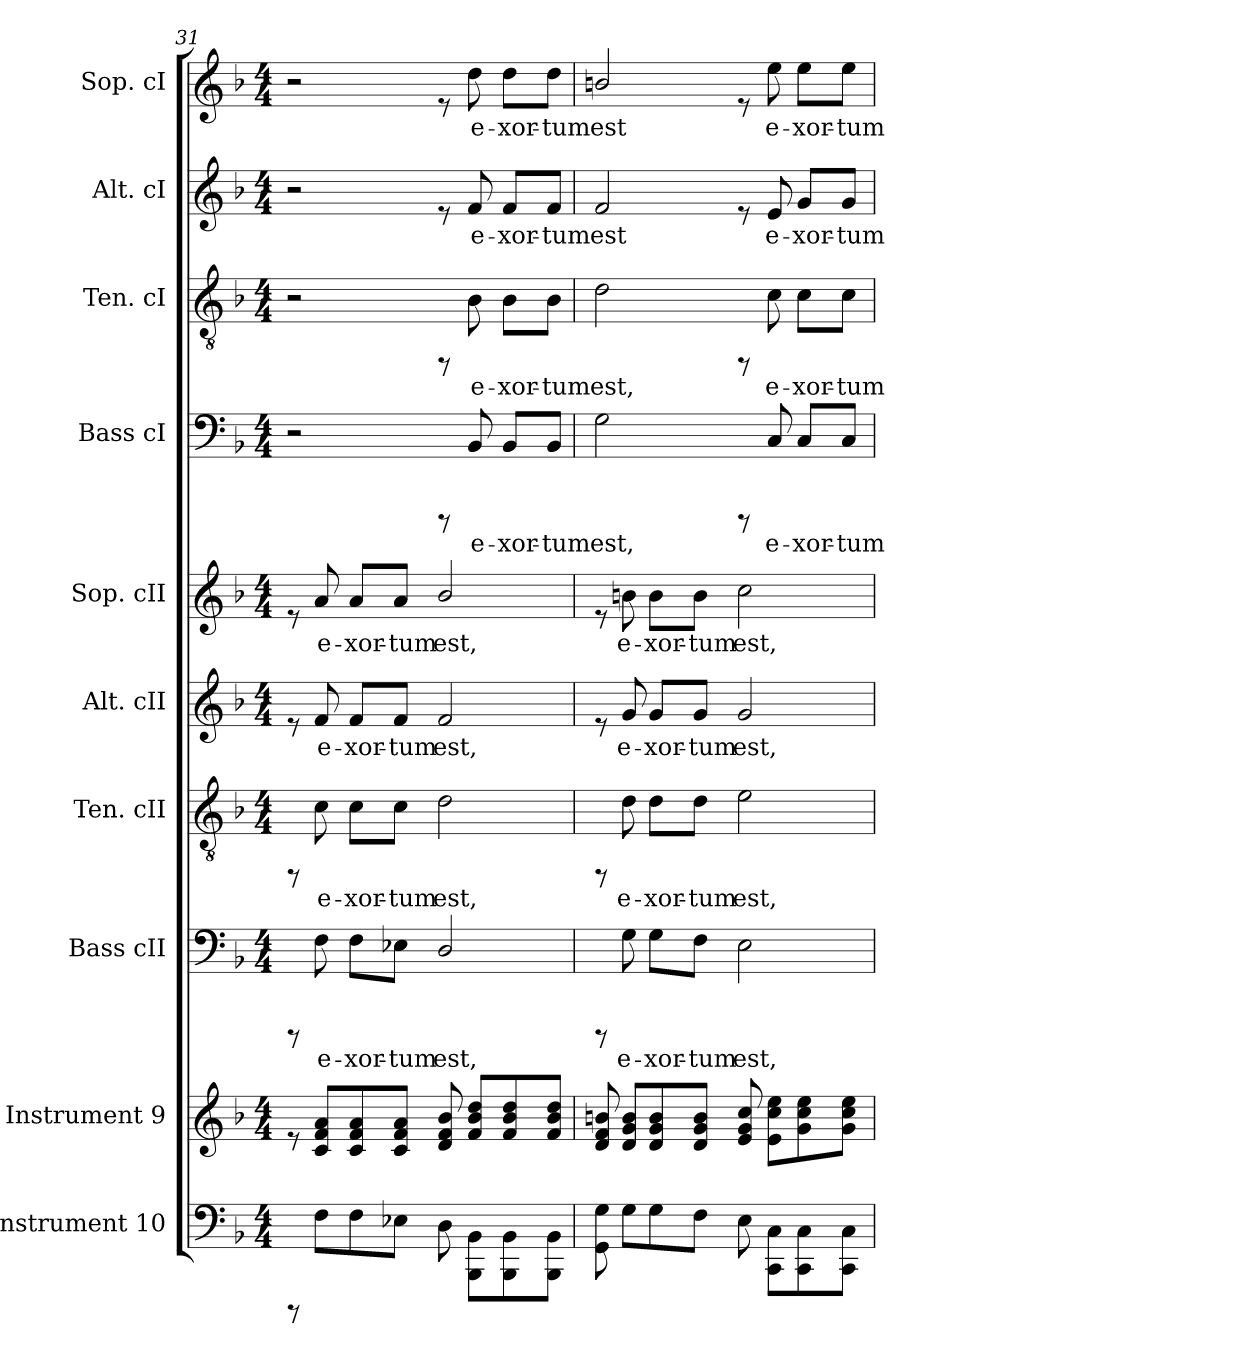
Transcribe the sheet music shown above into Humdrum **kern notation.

**kern	**kern	**kern	**text	**kern	**text	**kern	**text	**kern	**text	**kern	**text	**kern	**text	**kern	**text	**kern	**text
*part10	*part9	*part8	*part8	*part7	*part7	*part6	*part6	*part5	*part5	*part4	*part4	*part3	*part3	*part2	*part2	*part1	*part1
*staff10	*staff9	*staff8	*staff8	*staff7	*staff7	*staff6	*staff6	*staff5	*staff5	*staff4	*staff4	*staff3	*staff3	*staff2	*staff2	*staff1	*staff1
*I"Instrument 10	*I"Instrument 9	*I"Bass cII	*	*I"Ten. cII	*	*I"Alt. cII	*	*I"Sop. cII	*	*I"Bass cI	*	*I"Ten. cI	*	*I"Alt. cI	*	*I"Sop. cI	*
*	*	*I'Bass cII	*	*I'Ten. cII	*	*I'Alt. cII	*	*I'Sop. cII	*	*I'Bass cI	*	*I'Ten. cI	*	*I'Alt. cI	*	*I'Sop. cI	*
*clefF4	*clefG2	*clefF4	*	*clefGv2	*	*clefG2	*	*clefG2	*	*clefF4	*	*clefGv2	*	*clefG2	*	*clefG2	*
*k[b-]	*k[b-]	*k[b-]	*	*k[b-]	*	*k[b-]	*	*k[b-]	*	*k[b-]	*	*k[b-]	*	*k[b-]	*	*k[b-]	*
*F:	*F:	*F:	*	*F:	*	*F:	*	*F:	*	*F:	*	*F:	*	*F:	*	*F:	*
*M4/4	*M4/4	*M4/4	*	*M4/4	*	*M4/4	*	*M4/4	*	*M4/4	*	*M4/4	*	*M4/4	*	*M4/4	*
=31	=31	=31	=31	=31	=31	=31	=31	=31	=31	=31	=31	=31	=31	=31	=31	=31	=31
8rAAAA	8rd	8rAAAA	.	8rDD	.	8rd	.	8rd	.	2r	.	2r	.	2r	.	2r	.
!	!	!	!LO:LY:b:rj	!	!LO:LY:b:rj	!	!LO:LY:b:rj	!	!LO:LY:b:rj	!	!	!	!	!	!	!	!
8F\L	8a/ 8f/ 8c/L	8F\	e-	8c\	e-	8f/	e-	8a/	e-	.	.	.	.	.	.	.	.
!	!	!	!LO:LY:b:rj	!	!LO:LY:b:rj	!	!LO:LY:b:rj	!	!LO:LY:b:rj	!	!	!	!	!	!	!	!
8F\	8a/ 8f/ 8c/	8F\L	-xor-	8c\L	-xor-	8f/L	-xor-	8a/L	-xor-	.	.	.	.	.	.	.	.
!	!	!	!LO:LY:b:rj	!	!LO:LY:b:rj	!	!LO:LY:b:rj	!	!LO:LY:b:rj	!	!	!	!	!	!	!	!
8E-X\J	8a/ 8f/ 8c/J	8E-X\J	-tum	8c\J	-tum	8f/J	-tum	8a/J	-tum	.	.	.	.	.	.	.	.
!	!	!	!LO:LY:b:rj	!	!LO:LY:b:rj	!	!LO:LY:b:rj	!	!LO:LY:b:rj	!	!	!	!	!	!	!	!
8D\	8b-/ 8f/ 8d/	2D/	est,	2d\	est,	2f/	est,	2b-/	est,	8rAAAA	.	8rDD	.	8rd	.	8rd	.
!	!	!	!	!	!	!	!	!	!	!	!LO:LY:b:rj	!	!LO:LY:b:rj	!	!LO:LY:b:rj	!	!LO:LY:b:rj
8BB-\ 8BBB-\L	8dd/ 8b-/ 8f/L	.	.	.	.	.	.	.	.	8BB-/	e-	8B-\	e-	8f/	e-	8dd\	e-
!	!	!	!	!	!	!	!	!	!	!	!LO:LY:b:rj	!	!LO:LY:b:rj	!	!LO:LY:b:rj	!	!LO:LY:b:rj
8BB-\ 8BBB-\	8dd/ 8b-/ 8f/	.	.	.	.	.	.	.	.	8BB-/L	-xor-	8B-\L	-xor-	8f/L	-xor-	8dd\L	-xor-
!	!	!	!	!	!	!	!	!	!	!	!LO:LY:b:rj	!	!LO:LY:b:rj	!	!LO:LY:b:rj	!	!LO:LY:b:rj
8BBB-\ 8BB-\J	8dd/ 8b-/ 8f/J	.	.	.	.	.	.	.	.	8BB-/J	-tum	8B-\J	-tum	8f/J	-tum	8dd\J	-tum
!!LO:PB:g=z
=32	=32	=32	=32	=32	=32	=32	=32	=32	=32	=32	=32	=32	=32	=32	=32	=32	=32
!	!	!	!	!	!	!	!	!	!	!	!LO:LY:b:rj	!	!LO:LY:b:rj	!	!LO:LY:b:rj	!	!LO:LY:b:rj
8GG\ 8G\	8f/ 8d/ 8bn/	8rAAAA	.	8rDD	.	8rd	.	8rd	.	2G\	est,	2d\	est,	2f/	est	2bn/	est
!	!	!	!LO:LY:b:rj	!	!LO:LY:b:rj	!	!LO:LY:b:rj	!	!LO:LY:b:rj	!	!	!	!	!	!	!	!
8G\L	8b/ 8g/ 8d/L	8G\	e-	8d\	e-	8g/	e-	8bn\	e-	.	.	.	.	.	.	.	.
!	!	!	!LO:LY:b:rj	!	!LO:LY:b:rj	!	!LO:LY:b:rj	!	!LO:LY:b:rj	!	!	!	!	!	!	!	!
8G\	8b/ 8g/ 8d/	8G\L	-xor-	8d\L	-xor-	8g/L	-xor-	8b\L	-xor-	.	.	.	.	.	.	.	.
!	!	!	!LO:LY:b:rj	!	!LO:LY:b:rj	!	!LO:LY:b:rj	!	!LO:LY:b:rj	!	!	!	!	!	!	!	!
8F\J	8b/ 8g/ 8d/J	8F\J	-tum	8d\J	-tum	8g/J	-tum	8b\J	-tum	.	.	.	.	.	.	.	.
!	!	!	!LO:LY:b:rj	!	!LO:LY:b:rj	!	!LO:LY:b:rj	!	!LO:LY:b:rj	!	!	!	!	!	!	!	!
8E\	8cc/ 8g/ 8e/	2E\	est,	2e\	est,	2g/	est,	2cc\	est,	8rAAAA	.	8rDD	.	8rd	.	8rd	.
!	!	!	!	!	!	!	!	!	!	!	!LO:LY:b:rj	!	!LO:LY:b:rj	!	!LO:LY:b:rj	!	!LO:LY:b:rj
8C\ 8CC\L	8ee\ 8cc\ 8e\L	.	.	.	.	.	.	.	.	8C/	e-	8c\	e-	8e/	e-	8ee\	e-
!	!	!	!	!	!	!	!	!	!	!	!LO:LY:b:rj	!	!LO:LY:b:rj	!	!LO:LY:b:rj	!	!LO:LY:b:rj
8CC\ 8C\	8ee\ 8cc\ 8g\	.	.	.	.	.	.	.	.	8C/L	-xor-	8c\L	-xor-	8g/L	-xor-	8ee\L	-xor-
!	!	!	!	!	!	!	!	!	!	!	!LO:LY:b:rj	!	!LO:LY:b:rj	!	!LO:LY:b:rj	!	!LO:LY:b:rj
8CC\ 8C\J	8ee\ 8cc\ 8g\J	.	.	.	.	.	.	.	.	8C/J	-tum	8c\J	-tum	8g/J	-tum	8ee\J	-tum
=	=	=	=	=	=	=	=	=	=	=	=	=	=	=	=	=	=
*-	*-	*-	*-	*-	*-	*-	*-	*-	*-	*-	*-	*-	*-	*-	*-	*-	*-
